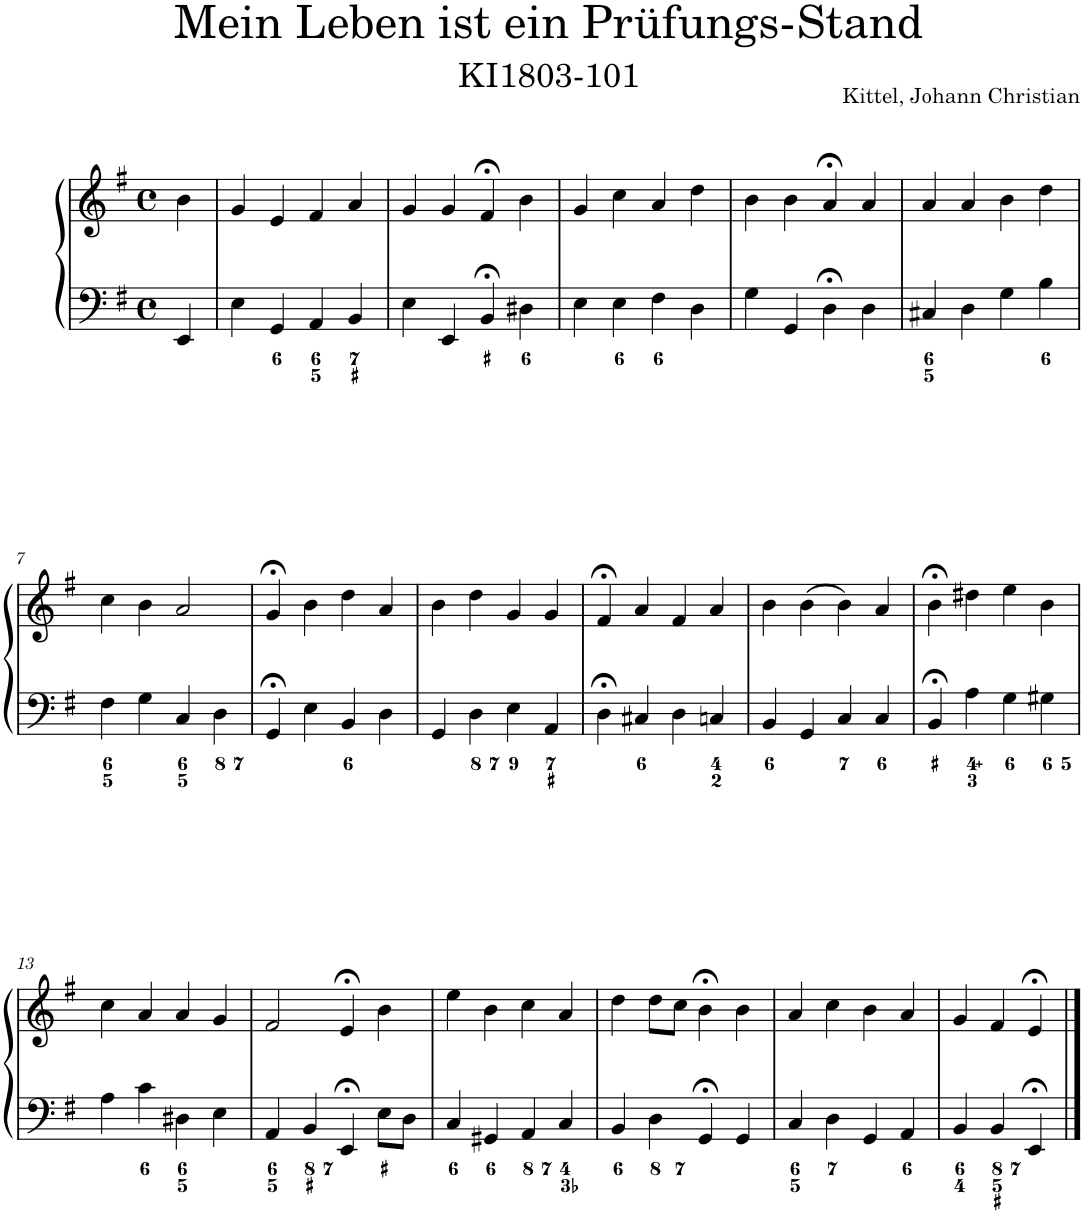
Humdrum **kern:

**kern	**kern
*part1	*part1
*staff2	*staff1
*I"Piano	*
*I'Pno.	*
*clefF4	*clefG2
*k[f#]	*k[f#]
*M4/4	*M4/4
*met(c)	*met(c)
=1	=1
4EE/	4b\
=2	=2
4E\	4g/
4GG/	4e/
4AA/	4f#/
4BB/	4a/
=3	=3
4E\	4g/
4EE/	4g/
4BB;</	4f#;</
4D#X\	4b\
=4	=4
4E\	4g/
4E\	4cc\
4F#\	4a/
4D\	4dd\
=5	=5
4G\	4b\
4GG/	4b\
4D;<\	4a;</
4D\	4a/
=6	=6
4C#X/	4a/
4D\	4a/
4G\	4b\
4B\	4dd\
!!LO:LB:g=z
=7	=7
4F#\	4cc\
4G\	4b\
4C/	2a/
4D\	.
=8	=8
4GG;</	4g;</
4E\	4b\
4BB/	4dd\
4D\	4a/
=9	=9
4GG/	4b\
4D\	4dd\
4E\	4g/
4AA/	4g/
=10	=10
4D;<\	4f#;</
4C#X/	4a/
4D\	4f#/
4Cn/	4a/
=11	=11
4BB/	4b\
4GG/	(4b\
4C/	4b\)
4C/	4a/
=12	=12
4BB;</	4b;<\
4A\	4dd#X\
4G\	4ee\
4G#X\	4b\
!!LO:LB:g=z
=13	=13
4A\	4cc\
4c\	4a/
4D#X\	4a/
4E\	4g/
=14	=14
4AA/	2f#/
4BB/	.
4EE;</	4e;</
8E\L	4b\
8D\J	.
=15	=15
4C/	4ee\
4GG#X/	4b\
4AA/	4cc\
4C/	4a/
=16	=16
4BB/	4dd\
4D\	8dd\L
.	8cc\J
4GG;</	4b;<\
4GG/	4b\
=17	=17
4C/	4a/
4D\	4cc\
4GG/	4b\
4AA/	4a/
=18	=18
4BB/	4g/
4BB/	4f#/
4EE;</	4e;</
==	==
*-	*-
